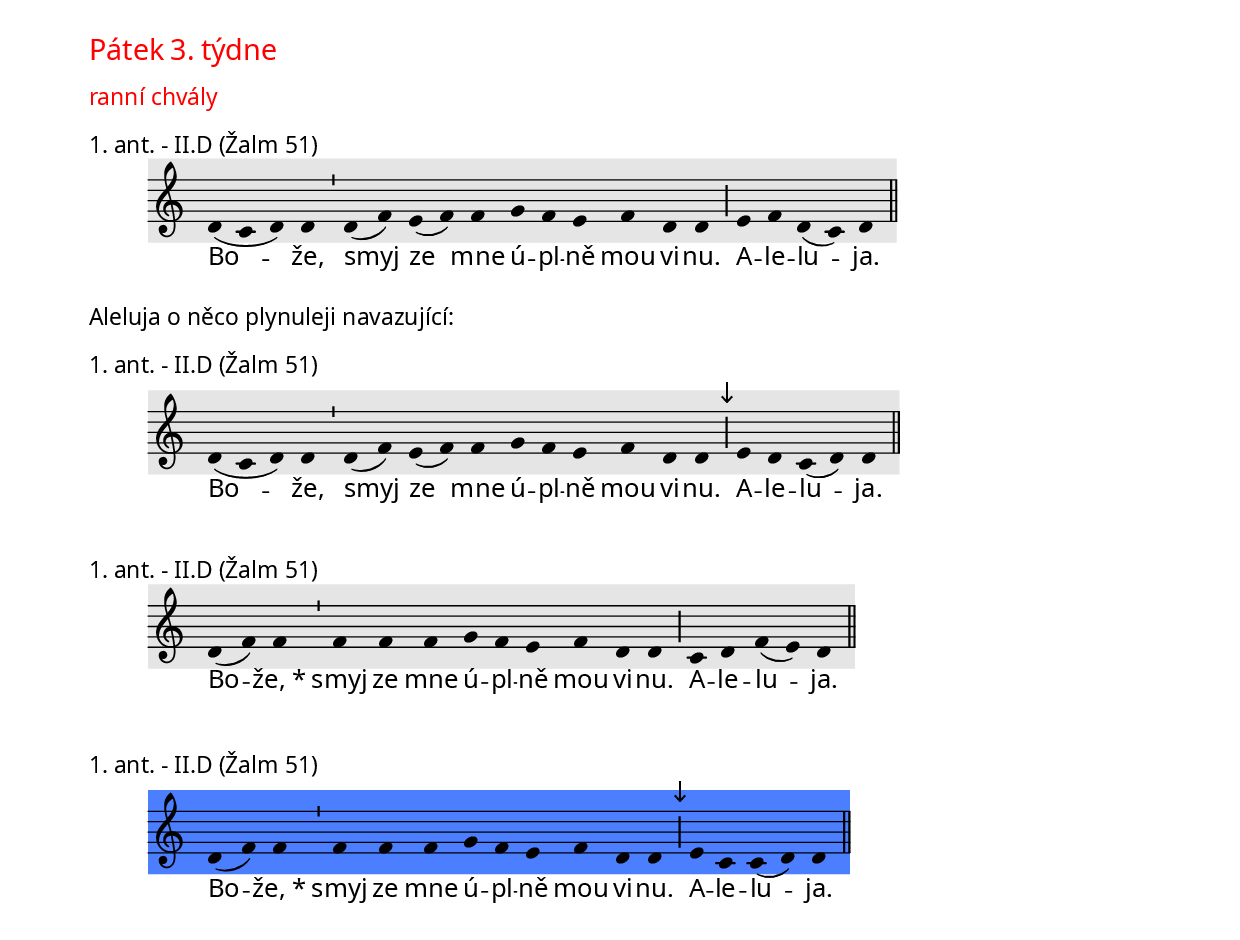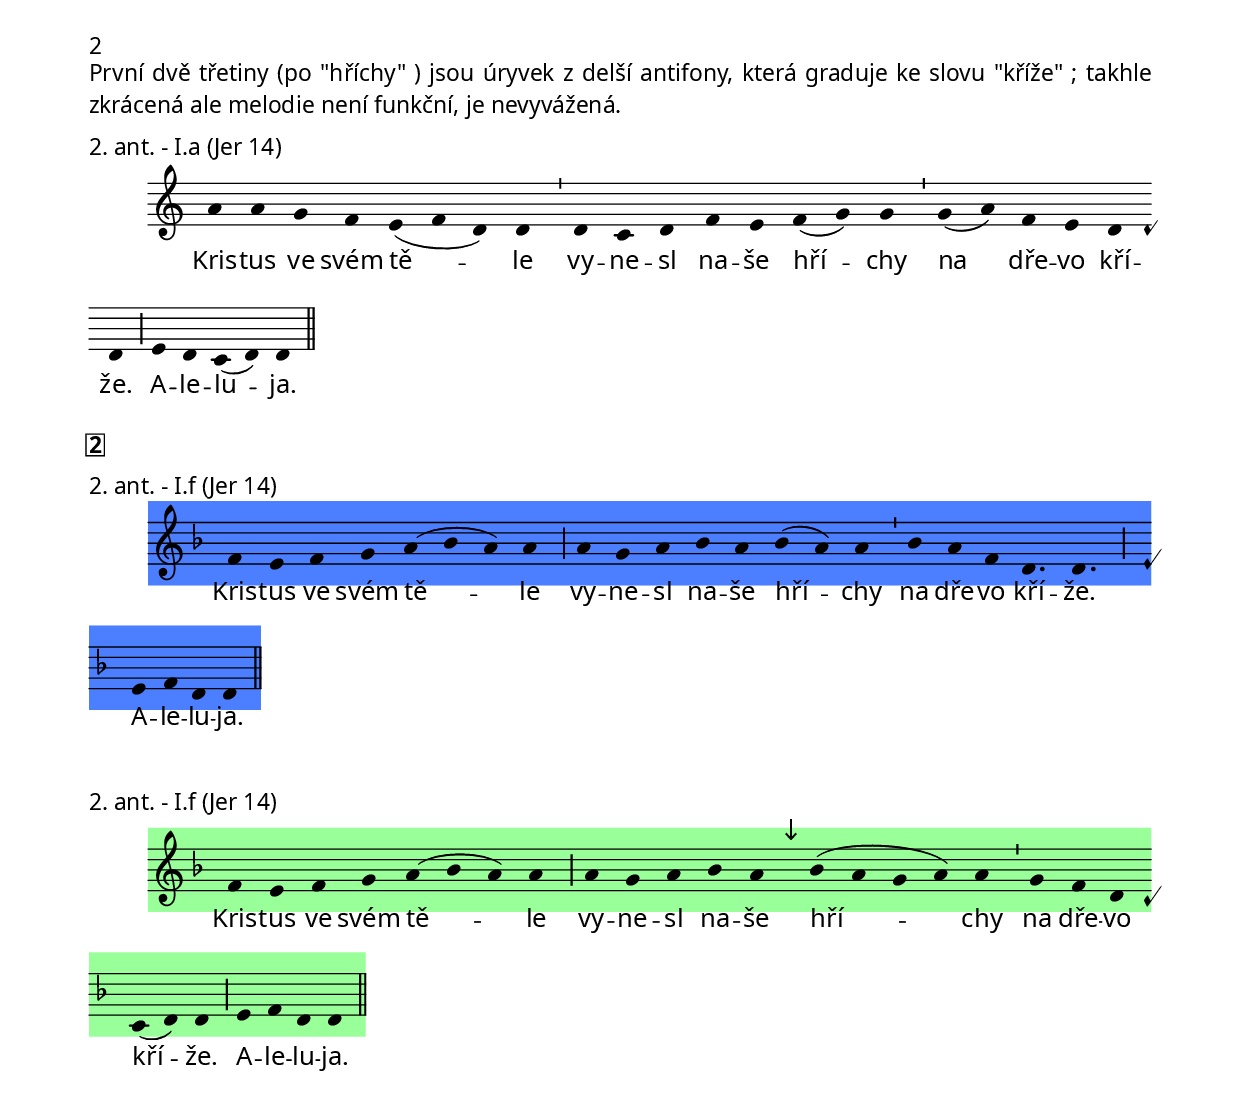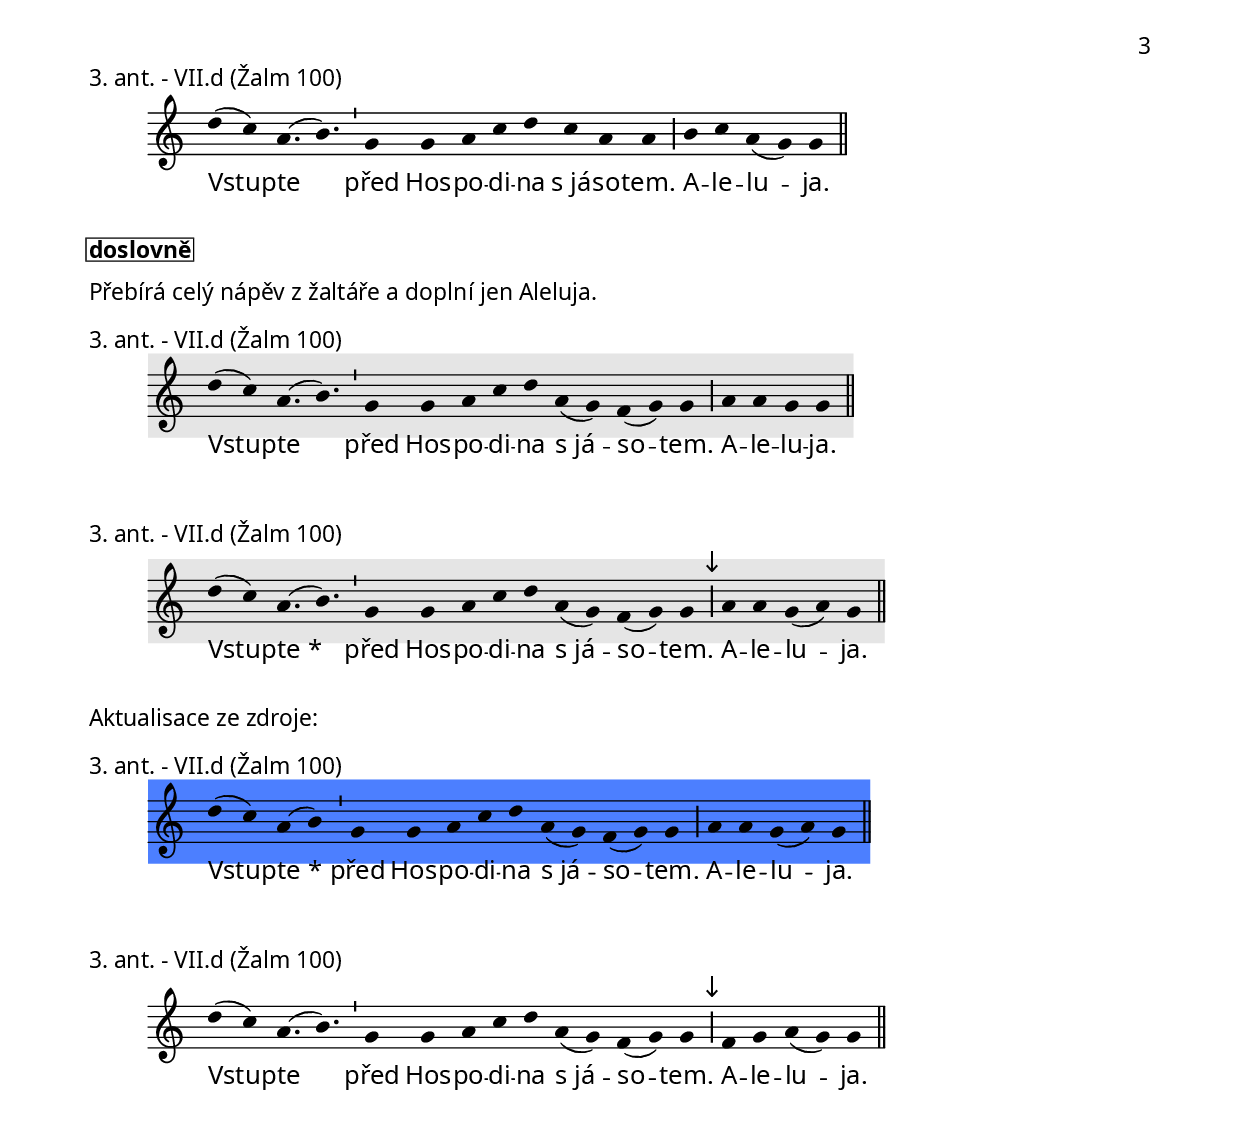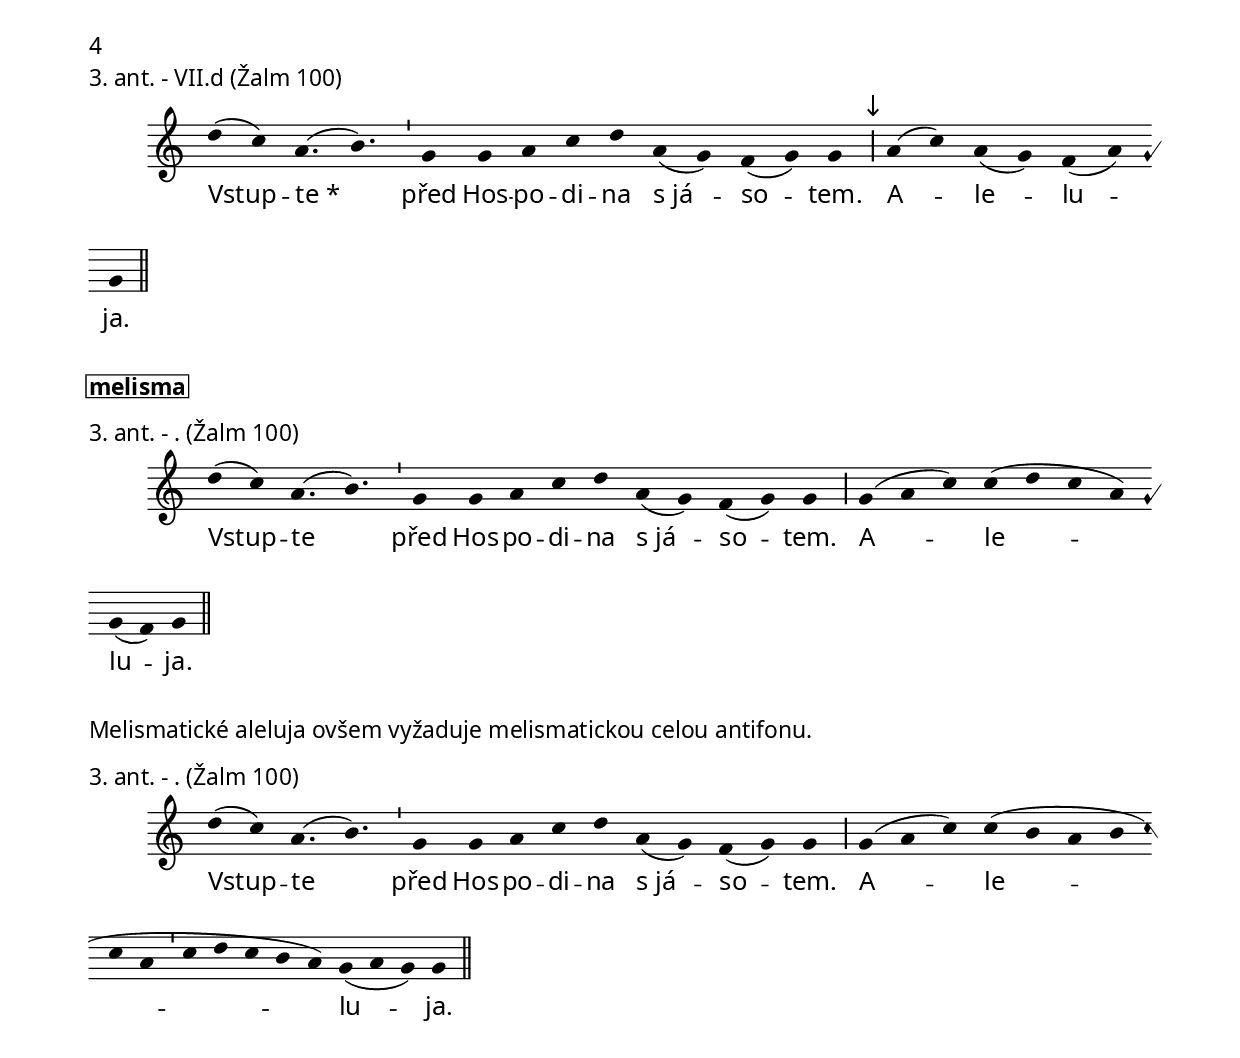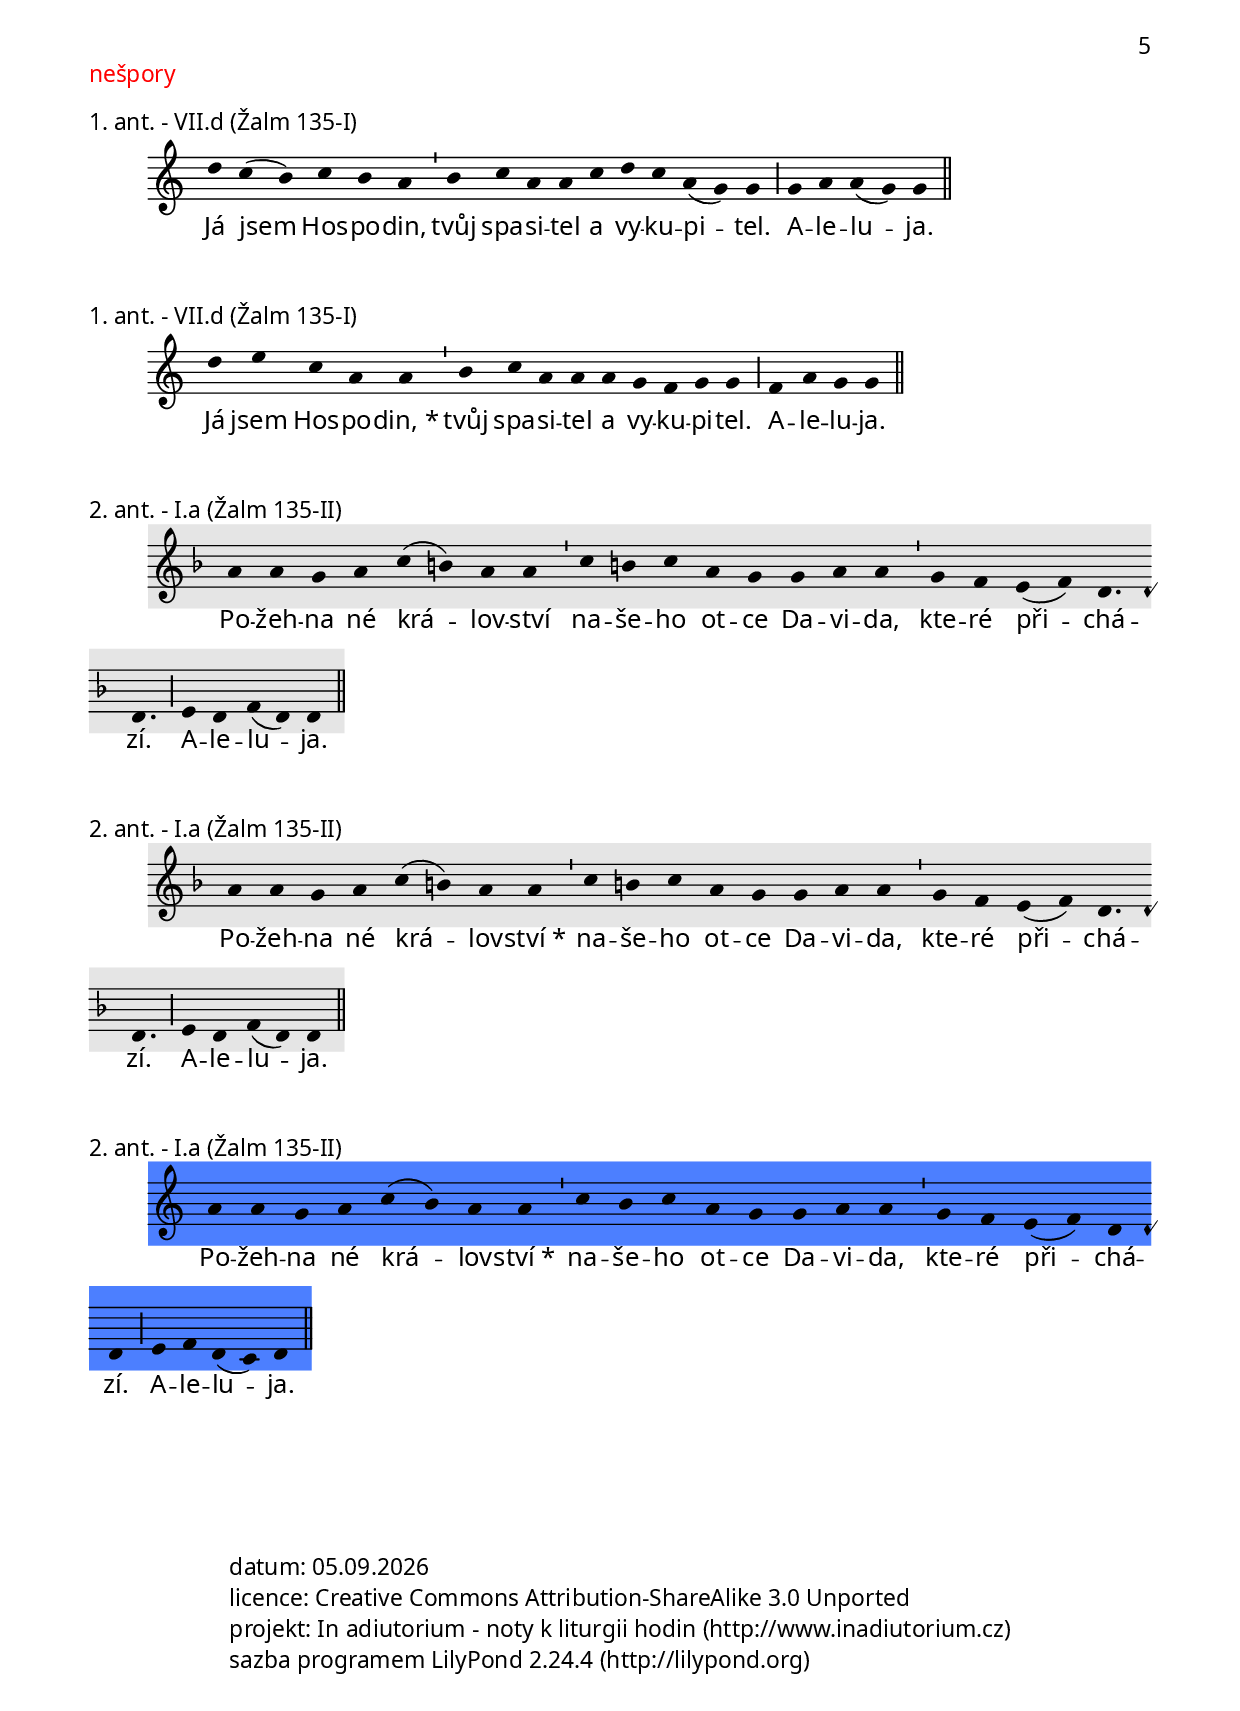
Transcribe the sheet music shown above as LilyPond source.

\include "../spolecne.ly"

\markup {\nadpisDen {Pátek 3. týdne}}

\markup {\nadpisHodinka {"ranní chvály"}}

\score {
  \relative c' {
    \zvyraznovacSedy
    \choralniRezim
    d4( c d) d \barMin
    d( f) e( f) f g f e f d d \barMaior
    e f d( c) d \barFinalis
  }
  \addlyrics {
    Bo -- že,
    smyj ze mne ú -- pl -- ně mou vi -- nu.
    A -- le -- lu -- ja.
  }
  \header {
    quid = "1. ant."
    modus = "II"
    differentia = "D"
    psalmus = "Žalm 51"
    id = ""
    piece = \markup {\sestavTitulek}
  }
}

\markup{Aleluja o něco plynuleji navazující:}

\score {
  \relative c' {
    \zvyraznovacSedy
    \choralniRezim
    d4( c d) d \barMin
    d( f) e( f) f g f e f d d \barMaior
    \mark\sipka e d c( d) d \barFinalis
  }
  \addlyrics {
    Bo -- že,
    smyj ze mne ú -- pl -- ně mou vi -- nu.
    A -- le -- lu -- ja.
  }
  \header {
    quid = "1. ant."
    modus = "II"
    differentia = "D"
    psalmus = "Žalm 51"
    id = "rch-a1"
    piece = \markup {\sestavTitulek}
  }
}

\score {
  \relative c' {
    \zvyraznovacSedy
    \choralniRezim
    d4( f) f \barMin
    f f f g f e f d d \barMaior
    c d f( e) d \barFinalis
  }
  \addlyrics {
    Bo -- že,_*
    smyj ze mne ú -- pl -- ně mou vi -- nu.
    A -- le -- lu -- ja.
  }
  \header {
    quid = "1. ant."
    modus = "II"
    differentia = "D"
    psalmus = "Žalm 51"
    id = "rch-a1"
    piece = \markup {\sestavTitulek}
  }
}

\score {
  \relative c' {
    \zvyraznovacModry
    \choralniRezim
    d4( f) f \barMin
    f f f g f e f d d \barMaior
    \mark\sipka e c c( d) d \barFinalis
  }
  \addlyrics {
    Bo -- že,_*
    smyj ze mne ú -- pl -- ně mou vi -- nu.
    A -- le -- lu -- ja.
  }
  \header {
    quid = "1. ant."
    modus = "II"
    differentia = "D"
    psalmus = "Žalm 51"
    id = "rch-a1"
    piece = \markup {\sestavTitulek}
  }
}

\pageBreak

\markup\justify{První dvě třetiny (po "\"hříchy\"") jsou úryvek z delší antifony, která
graduje ke slovu "\"kříže\""; takhle zkrácená ale melodie není
funkční, je nevyvážená.}

\score {
  \relative c'' {
    \choralniRezim
    a4 a g4 f e( f d) d \barMin
    d c d f e f( g) g \barMin g( a) f e d d \barMaior
    e d c( d) d \barFinalis
  }
  \addlyrics {
    Kris -- tus ve svém tě -- le
    vy -- ne -- sl na -- še hří -- chy na dře -- vo kří -- že.
    A -- le -- lu -- ja.
  }
  \header {
    quid = "2. ant."
    modus = "I"
    differentia = "a"
    psalmus = "Jer 14"
    id = ""
    fons = "Svatý týden - Květná neděle - 2. nešp. - 3.ant. (první část, upravena)"
    piece = \markup {\sestavTitulek}
  }
}

\markup\nadpisSkupiny{2}

\score {
  \relative c' {
    \zvyraznovacModry
    \choralniRezim
    \key f \major
    f4 e f g a( bes a) a \barMaior
    a g a bes a bes( a) a \barMin
    bes a f d4. d \barMaior
    e4 f d d \barFinalis
  }
  \addlyrics {
    Kris -- tus ve svém tě -- le
    vy -- ne -- sl na -- še hří -- chy
    na dře -- vo kří -- že.
    A -- le -- lu -- ja.
  }
  \header {
    quid = "2. ant."
    modus = "I"
    differentia = "f"
    psalmus = "Jer 14"
    id = "rch-a2"
    piece = \markup {\sestavTitulek}
  }
}

\score {
  \relative c' {
    \zvyraznovacZelenyII
    \choralniRezim
    \key f \major
    f4 e f g a( bes a) a \barMaior
    a g a bes a \mark\sipka bes( a g a) a \barMin
    g f d c( d) d \barMaior
    e4 f d d \barFinalis
  }
  \addlyrics {
    Kris -- tus ve svém tě -- le
    vy -- ne -- sl na -- še hří -- chy
    na dře -- vo kří -- že.
    A -- le -- lu -- ja.
  }
  \header {
    quid = "2. ant."
    modus = "I"
    differentia = "f"
    psalmus = "Jer 14"
    id = ""
    piece = \markup {\sestavTitulek}
  }
}

\pageBreak

\score {
  \relative c'' {
    \choralniRezim
    d4( c) a4.( b) \barMin g4 g a c d c a a \barMaior
    b c a( g) g \barFinalis
  }
  \addlyrics {
    Vstup -- te před Hos -- po -- di -- na s_já -- so -- tem.
    A -- le -- lu -- ja.
  }
  \header {
    quid = "3. ant."
    modus = "VII"
    differentia = "d"
    psalmus = "Žalm 100"
    id = ""
    fons = "žaltář, pátek 1.t., rch, 3.ant.; upraveno"
    piece = \markup {\sestavTitulek}
  }
}

\markup\nadpisSkupiny{doslovně}
\markup{Přebírá celý nápěv z žaltáře a doplní jen Aleluja.}

\score {
  \relative c'' {
    \zvyraznovacSedy
    \choralniRezim
    d4( c) a4.( b) \barMin g4 g a c d a( g) f( g) g \barMaior
    a a g g \barFinalis
  }
  \addlyrics {
    Vstup -- te před Hos -- po -- di -- na s_já -- so -- tem.
    A -- le -- lu -- ja.
  }
  \header {
    quid = "3. ant."
    modus = "VII"
    differentia = "d"
    psalmus = "Žalm 100"
    id = "rch-a3"
    piece = \markup {\sestavTitulek}
  }
}

\score {
  \relative c'' {
    \zvyraznovacSedy
    \choralniRezim
    d4( c) a4.( b) \barMin g4 g a c d a( g) f( g) g \barMaior
    \mark\sipka a a g( a) g \barFinalis
  }
  \addlyrics {
    Vstup -- te_* před Hos -- po -- di -- na s_já -- so -- tem.
    A -- le -- lu -- ja.
  }
  \header {
    quid = "3. ant."
    modus = "VII"
    differentia = "d"
    psalmus = "Žalm 100"
    id = "rch-a3"
    fial = "antifony/tyden1_6patek.ly#rch-ant3?+aleluja"
    piece = \markup {\sestavTitulek}
  }
}

\markup{Aktualisace ze zdroje:}

\score {
  \relative c'' {
    \zvyraznovacModry
    \choralniRezim
    d4( c) a( b) \barMin
    g g a c d a( g) f( g) g \barMaior
    a a g( a) g \barFinalis
  }
  \addlyrics {
    Vstup -- te_* před Hos -- po -- di -- na s_já -- so -- tem.
    A -- le -- lu -- ja.
  }
  \header {
    quid = "3. ant."
    modus = "VII"
    differentia = "d"
    psalmus = "Žalm 100"
    id = "rch-a3"
    fial = "antifony/tyden1_6patek.ly#rch-ant3?+aleluja"
    piece = \markup {\sestavTitulek}
  }
}

\score {
  \relative c'' {
    \choralniRezim
    d4( c) a4.( b) \barMin g4 g a c d a( g) f( g) g \barMaior
    \mark\sipka f g a( g) g \barFinalis
  }
  \addlyrics {
    Vstup -- te před Hos -- po -- di -- na s_já -- so -- tem.
    A -- le -- lu -- ja.
  }
  \header {
    quid = "3. ant."
    modus = "VII"
    differentia = "d"
    psalmus = "Žalm 100"
    id = ""
    piece = \markup {\sestavTitulek}
  }
}

\score {
  \relative c'' {
    \choralniRezim
    d4( c) a4.( b) \barMin
    g4 g a c d a( g) f( g) g \barMaior
    \mark\sipka a( c) a( g) f( a) g \barFinalis
  }
  \addlyrics {
    Vstup -- te_*
    před Hos -- po -- di -- na s_já -- so -- tem.
    A -- le -- lu -- ja.
  }
  \header {
    quid = "3. ant."
    modus = "VII"
    differentia = "d"
    psalmus = "Žalm 100"
    id = "rch-a3"
    fial = "antifony/tyden1_6patek.ly#rch-ant3?+aleluja"
    piece = \markup {\sestavTitulek}
  }
}

\markup\nadpisSkupiny{melisma}

\score {
  \relative c'' {
    \choralniRezim
    d4( c) a4.( b) \barMin g4 g a c d a( g) f( g) g \barMaior
    g( a c) c( d c a) g( f) g \barFinalis
  }
  \addlyrics {
    Vstup -- te před Hos -- po -- di -- na s_já -- so -- tem.
    A -- le -- lu -- ja.
  }
  \header {
    quid = "3. ant."
    modus = ""
    differentia = ""
    psalmus = "Žalm 100"
    id = ""
    piece = \markup {\sestavTitulek}
  }
}

\markup{Melismatické aleluja ovšem vyžaduje melismatickou celou antifonu.}

\score {
  \relative c'' {
    \choralniRezim
    d4( c) a4.( b) \barMin g4 g a c d a( g) f( g) g \barMaior
    g( a c) c( b a b c a \barMin c d c b a) g( a g) g \barFinalis
  }
  \addlyrics {
    Vstup -- te před Hos -- po -- di -- na s_já -- so -- tem.
    A -- le -- lu -- ja.
  }
  \header {
    quid = "3. ant."
    modus = ""
    differentia = ""
    psalmus = "Žalm 100"
    id = ""
    piece = \markup {\sestavTitulek}
  }
}

\pageBreak

\markup {\nadpisHodinka {"nešpory"}}

\score {
  \relative c'' {
    \choralniRezim
    d4 c( b) c b a \barMin
    b c a a c d c a( g) g \barMaior
    g a a( g) g \barFinalis
  }
  \addlyrics {
    Já jsem Hos -- po -- din,
    tvůj spa -- si -- tel a vy -- ku -- pi -- tel.
    A -- le -- lu -- ja.
  }
  \header {
    quid = "1. ant."
    modus = "VII"
    differentia = "d"
    psalmus = "Žalm 135-I"
    id = ""
    piece = \markup {\sestavTitulek}
  }
}

\score {
  \relative c'' {
    \choralniRezim
    d4 e c a a \barMin
    b c a a a g f g g \barMaior
    f a g g \barFinalis
  }
  \addlyrics {
    Já jsem Hos -- po -- din,_*
    tvůj spa -- si -- tel a vy -- ku -- pi -- tel.
    A -- le -- lu -- ja.
  }
  \header {
    quid = "1. ant."
    modus = "VII"
    differentia = "d"
    psalmus = "Žalm 135-I"
    id = "ne-a1"
    piece = \markup {\sestavTitulek}
  }
}

\score {
  \relative c' {
    \zvyraznovacSedy
    \choralniRezim
    \key f \major
    a'4 a g a c( b) a a \barMin c b c a g g a a \barMin
    g f e( f) d4. d \barMaior
    e4 d f( d) d \barFinalis
  }
  \addlyrics {
    Po -- žeh -- na né krá -- lov -- ství
    na -- še -- ho ot -- ce Da -- vi -- da,
    kte -- ré při -- chá -- zí.
    A -- le -- lu -- ja.
  }
  \header {
    quid = "2. ant."
    modus = "I"
    differentia = "a"
    psalmus = "Žalm 135-II"
    id = ""
    fons = "Květná neděle, ad Benedictus, poslední část."
    piece = \markup {\sestavTitulek}
  }
}

\score {
  \relative c' {
    \zvyraznovacSedy
    \choralniRezim
    \key f \major
    a'4 a g a c( b) a a \barMin c b c a g g a a \barMin
    g f e( f) d4. d \barMaior
    e4 d f( d) d \barFinalis
  }
  \addlyrics {
    Po -- žeh -- na né krá -- lov -- ství_*
    na -- še -- ho ot -- ce Da -- vi -- da,
    kte -- ré při -- chá -- zí.
    A -- le -- lu -- ja.
  }
  \header {
    quid = "2. ant."
    modus = "I"
    differentia = "a"
    psalmus = "Žalm 135-II"
    id = "ne-a2"
    placet = "aleluja lépe"
    fial = "pust_svatytyden.ly#ne-rch-aben-B?cast&+aleluja"
    piece = \markup {\sestavTitulek}
  }
}

\score {
  \relative c' {
    \zvyraznovacModry
    \choralniRezim
    a'4 a g a c( b) a a \barMin c b c a g g a a \barMin
    g f e( f) d d \barMaior
    e f d( c) d \barFinalis
  }
  \addlyrics {
    Po -- žeh -- na né krá -- lov -- ství_*
    na -- še -- ho ot -- ce Da -- vi -- da,
    kte -- ré při -- chá -- zí.
    A -- le -- lu -- ja.
  }
  \header {
    quid = "2. ant."
    modus = "I"
    differentia = "a"
    psalmus = "Žalm 135-II"
    id = "ne-a2"
    fial = "pust_svatytyden.ly#ne-rch-aben-B?cast&+aleluja"
    piece = \markup {\sestavTitulek}
  }
}
